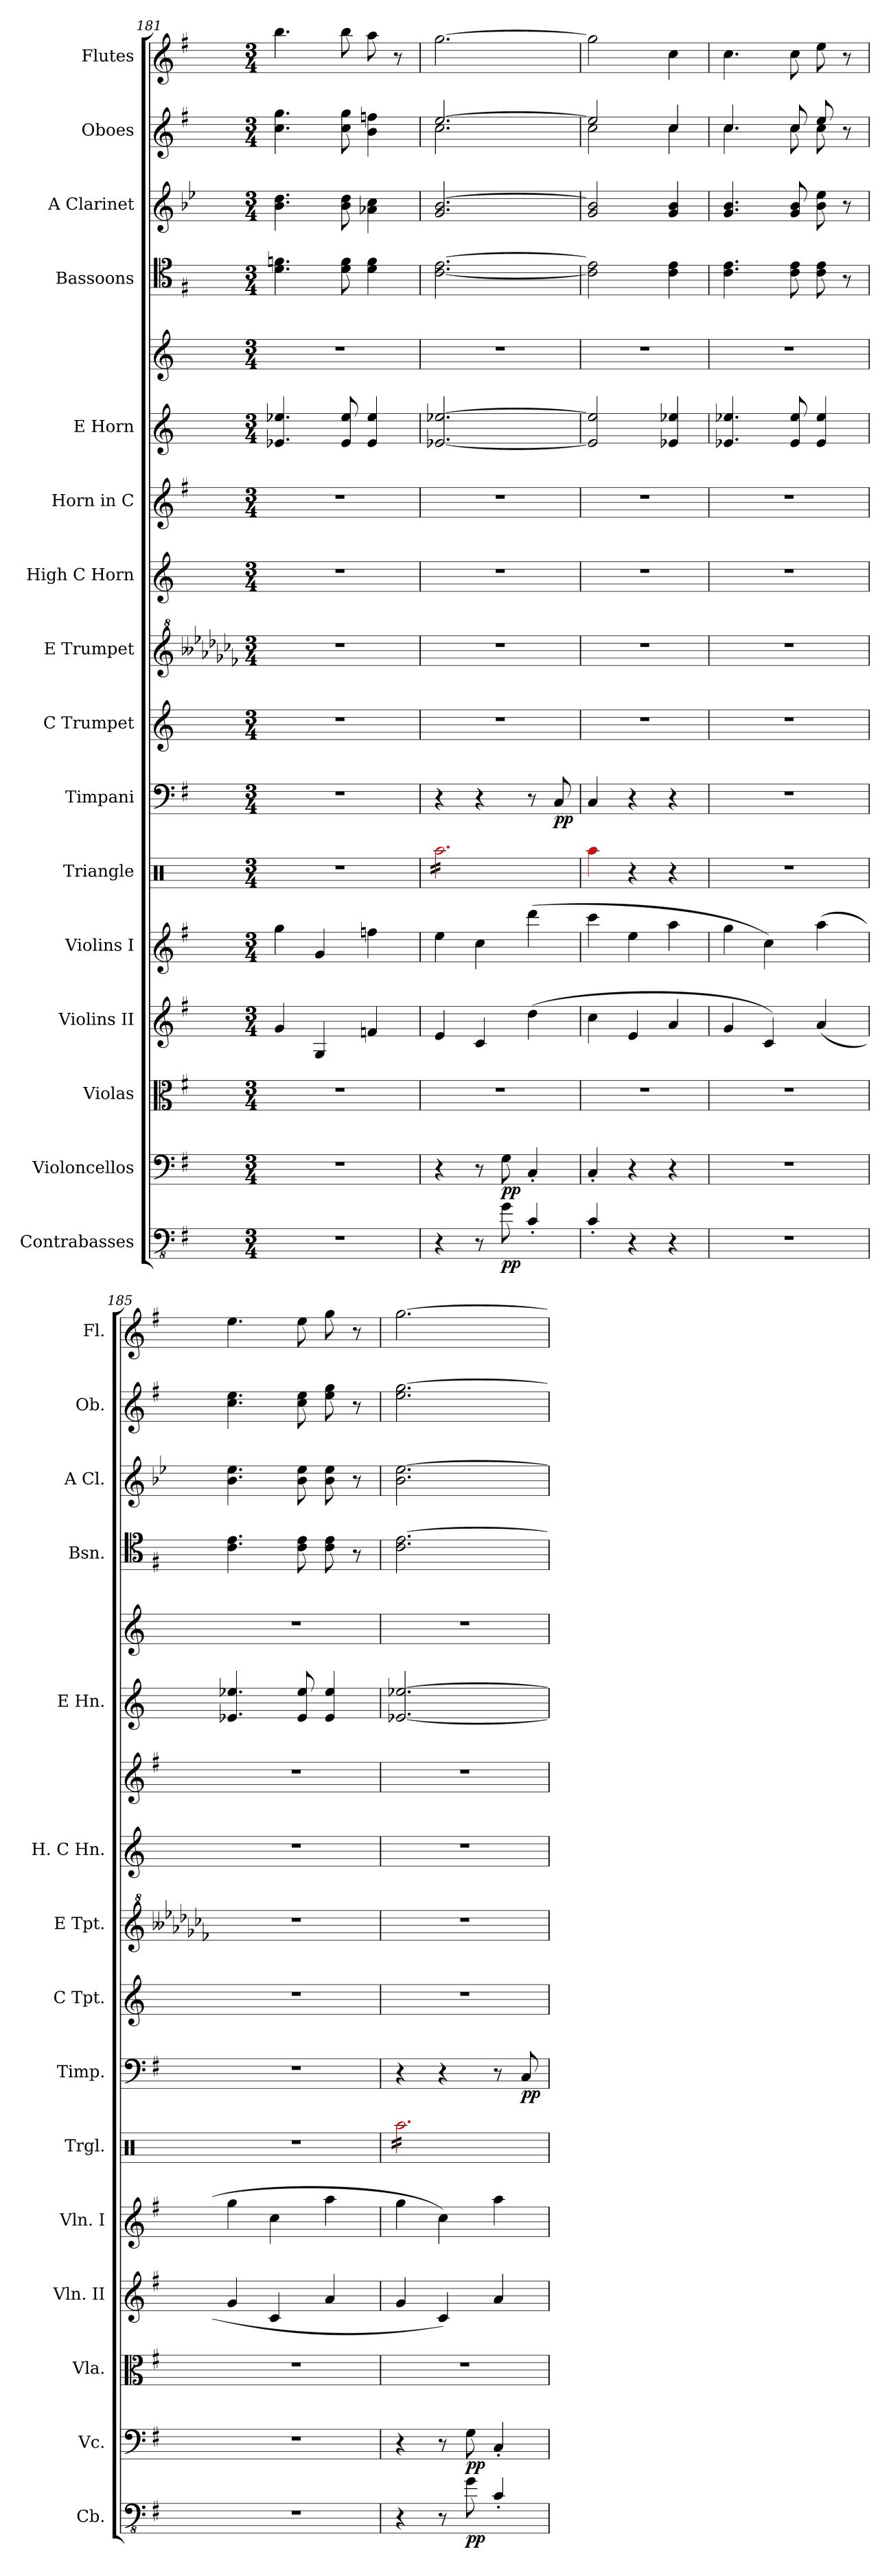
**kern	**dynam	**kern	**dynam	**kern	**kern	**kern	**kern	**kern	**dynam	**kern	**kern	**kern	**kern	**kern	**kern	**kern	**kern	**kern	**kern
*part16	*part16	*part15	*part15	*part14	*part13	*part12	*part11	*part10	*part10	*part9	*part8	*part7	*part6	*part5	*part5	*part4	*part3	*part2	*part1
*staff17	*staff17	*staff16	*staff16	*staff15	*staff14	*staff13	*staff12	*staff11	*staff11	*staff10	*staff9	*staff8	*staff7	*staff6	*staff5	*staff4	*staff3	*staff2	*staff1
*I"Contrabasses	*	*I"Violoncellos	*	*I"Violas	*I"Violins II	*I"Violins I	*I"Triangle	*I"Timpani	*	*I"C Trumpet	*I"E Trumpet	*I"High C Horn	*I"Horn in C	*I"E Horn	*	*I"Bassoons	*I"A Clarinet	*I"Oboes	*I"Flutes
*I'Cb.	*	*I'Vc.	*	*I'Vla.	*I'Vln. II	*I'Vln. I	*I'Trgl.	*I'Timp.	*	*I'C Tpt.	*I'E Tpt.	*I'H. C Hn.	*	*I'E Hn.	*	*I'Bsn.	*I'A Cl.	*I'Ob.	*I'Fl.
*clefFv4	*	*clefF4	*	*clefC3	*clefG2	*clefG2	*clefX	*clefF4	*	*clefG2	*clefG^2	*clefG2	*clefG2	*clefG2	*clefG2	*clefC4	*clefG2	*clefG2	*clefG2
*ITrd7c12	*	*	*	*	*	*	*	*	*	*	*ITrd-3c-4	*ITrd7c12	*ITrd7c12	*ITrd5c8	*ITrd5c8	*	*ITrd2c3	*	*
*k[f#]	*	*k[f#]	*	*k[f#]	*k[f#]	*k[f#]	*k[]	*k[f#]	*	*k[]	*k[b--e-a-d-g-c-f-]	*k[]	*k[f#]	*k[f#c#g#d#]	*k[f#c#g#d#]	*k[f#]	*k[f#]	*k[f#]	*k[f#]
*M3/4	*	*M3/4	*	*M3/4	*M3/4	*M3/4	*M3/4	*M3/4	*	*M3/4	*M3/4	*M3/4	*M3/4	*M3/4	*M3/4	*M3/4	*M3/4	*M3/4	*M3/4
=181	=181	=181	=181	=181	=181	=181	=181	=181	=181	=181	=181	=181	=181	=181	=181	=181	=181	=181	=181
2.r	.	2.r	.	2.r	4g/	4gg\	2.r	2.r	.	2.r	2.r	2.r	2.r	4.Gn/ 4.gn/	2.r	4.d\ 4.fn\	4.g\ 4.b\	4.cc\ 4.gg\	4.bb\
.	.	.	.	.	4G/	4g/	.	.	.	.	.	.	.	.	.	.	.	.	.
.	.	.	.	.	.	.	.	.	.	.	.	.	.	8G/ 8g/	.	8d\ 8f\	8g\ 8b\	8cc\ 8gg\	8bb\
.	.	.	.	.	4fn/	4ffn\	.	.	.	.	.	.	.	4G/ 4g/	.	4d\ 4f\	4fn\ 4a\	4b\ 4ffn\	8aa\
.	.	.	.	.	.	.	.	.	.	.	.	.	.	.	.	.	.	.	8r
=182	=182	=182	=182	=182	=182	=182	=182	=182	=182	=182	=182	=182	=182	=182	=182	=182	=182	=182	=182
*	*	*	*	*	*	*	*	*	*	*	*	*	*	*	*	*	*	*^	*
*	*	*	*	*	*	*	*tremolo	*	*	*	*	*	*	*	*	*	*	*	*	*
4r	.	4r	.	2.r	4e/	4ee\	16aa\LL	4r	.	2.r	2.r	2.r	2.r	[2.Gn/ [2.gn/	2.r	[2.c\ [2.e\	2.e/ [2.g/	[2.ee/	2.cc\	[2.gg\
.	.	.	.	.	.	.	16aa\	.	.	.	.	.	.	.	.	.	.	.	.	.
.	.	.	.	.	.	.	16aa\	.	.	.	.	.	.	.	.	.	.	.	.	.
.	.	.	.	.	.	.	16aa\	.	.	.	.	.	.	.	.	.	.	.	.	.
8r	.	8r	.	.	4c/	4cc\	16aa\	4r	.	.	.	.	.	.	.	.	.	.	.	.
.	.	.	.	.	.	.	16aa\	.	.	.	.	.	.	.	.	.	.	.	.	.
!	!LO:DY:b	!	!LO:DY:b	!	!	!	!	!	!	!	!	!	!	!	!	!	!	!	!	!
8GG\	pp	8G\	pp	.	.	.	16aa\	.	.	.	.	.	.	.	.	.	.	.	.	.
.	.	.	.	.	.	.	16aa\	.	.	.	.	.	.	.	.	.	.	.	.	.
4CC'/	.	4C'/	.	.	(>4dd\	(>4ddd\	16aa\	8r	.	.	.	.	.	.	.	.	.	.	.	.
.	.	.	.	.	.	.	16aa\	.	.	.	.	.	.	.	.	.	.	.	.	.
!	!	!	!	!	!	!	!	!	!LO:DY:b	!	!	!	!	!	!	!	!	!	!	!
.	.	.	.	.	.	.	16aa\	8C/	pp	.	.	.	.	.	.	.	.	.	.	.
.	.	.	.	.	.	.	16aa\JJ	.	.	.	.	.	.	.	.	.	.	.	.	.
*	*	*	*	*	*	*	*Xtremolo	*	*	*	*	*	*	*	*	*	*	*	*	*
=183	=183	=183	=183	=183	=183	=183	=183	=183	=183	=183	=183	=183	=183	=183	=183	=183	=183	=183	=183	=183
4CC'/	.	4C'/	.	2.r	4cc\	4ccc\	4aa\	4C/	.	2.r	2.r	2.r	2.r	2G/] 2g/]	2.r	2c\] 2e\]	2e/ 2g/]	2ee/]	2cc\	2gg\]
4r	.	4r	.	.	4e/	4ee\	4r	4r	.	.	.	.	.	.	.	.	.	.	.	.
4r	.	4r	.	.	4a/	4aa\	4r	4r	.	.	.	.	.	4Gn/ 4gn/	.	4c\ 4e\	4e/ 4g/	4cc/	4cc\	4cc\
=184	=184	=184	=184	=184	=184	=184	=184	=184	=184	=184	=184	=184	=184	=184	=184	=184	=184	=184	=184	=184
2.r	.	2.r	.	2.r	4g/	4gg\	2.r	2.r	.	2.r	2.r	2.r	2.r	4.Gn/ 4.gn/	2.r	4.c\ 4.e\	4.e/ 4.g/	4.cc/	4.cc\	4.cc\
.	.	.	.	.	4c/)	4cc\)	.	.	.	.	.	.	.	.	.	.	.	.	.	.
.	.	.	.	.	.	.	.	.	.	.	.	.	.	8G/ 8g/	.	8c\ 8e\	8e/ 8g/	8cc/	8cc\	8cc\
.	.	.	.	.	(>4a/	(>4aa\	.	.	.	.	.	.	.	4G/ 4g/	.	8c\ 8e\	8g\ 8cc\	8ee/	8cc\	8ee\
.	.	.	.	.	.	.	.	.	.	.	.	.	.	.	.	8r	8r	8r	8ryy	8r
*	*	*	*	*	*	*	*	*	*	*	*	*	*	*	*	*	*	*v	*v	*
!!LO:PB:g=z
=185	=185	=185	=185	=185	=185	=185	=185	=185	=185	=185	=185	=185	=185	=185	=185	=185	=185	=185	=185
2.r	.	2.r	.	2.r	4g/	4gg\	2.r	2.r	.	2.r	2.r	2.r	2.r	4.Gn/ 4.gn/	2.r	4.c\ 4.e\	4.g\ 4.cc\	4.cc\ 4.ee\	4.ee\
.	.	.	.	.	4c/	4cc\	.	.	.	.	.	.	.	.	.	.	.	.	.
.	.	.	.	.	.	.	.	.	.	.	.	.	.	8G/ 8g/	.	8c\ 8e\	8g\ 8cc\	8cc\ 8ee\	8ee\
.	.	.	.	.	4a/	4aa\	.	.	.	.	.	.	.	4G/ 4g/	.	8c\ 8e\	8g\ 8cc\	8ee\ 8gg\	8gg\
.	.	.	.	.	.	.	.	.	.	.	.	.	.	.	.	8r	8r	8r	8r
=186	=186	=186	=186	=186	=186	=186	=186	=186	=186	=186	=186	=186	=186	=186	=186	=186	=186	=186	=186
*	*	*	*	*	*	*	*tremolo	*	*	*	*	*	*	*	*	*	*	*	*
4r	.	4r	.	2.r	4g/	4gg\	16aa\LL	4r	.	2.r	2.r	2.r	2.r	[2.Gn/ [2.gn/	2.r	2.c\ [2.e\	2.g\ [2.cc\	2.ee\ [2.gg\	[2.gg\
.	.	.	.	.	.	.	16aa\	.	.	.	.	.	.	.	.	.	.	.	.
.	.	.	.	.	.	.	16aa\	.	.	.	.	.	.	.	.	.	.	.	.
.	.	.	.	.	.	.	16aa\	.	.	.	.	.	.	.	.	.	.	.	.
8r	.	8r	.	.	4c/)	4cc\)	16aa\	4r	.	.	.	.	.	.	.	.	.	.	.
.	.	.	.	.	.	.	16aa\	.	.	.	.	.	.	.	.	.	.	.	.
!	!LO:DY:b	!	!LO:DY:b	!	!	!	!	!	!	!	!	!	!	!	!	!	!	!	!
8GG\	pp	8G\	pp	.	.	.	16aa\	.	.	.	.	.	.	.	.	.	.	.	.
.	.	.	.	.	.	.	16aa\	.	.	.	.	.	.	.	.	.	.	.	.
4CC'/	.	4C'/	.	.	4a/	4aa\	16aa\	8r	.	.	.	.	.	.	.	.	.	.	.
.	.	.	.	.	.	.	16aa\	.	.	.	.	.	.	.	.	.	.	.	.
!	!	!	!	!	!	!	!	!	!LO:DY:b	!	!	!	!	!	!	!	!	!	!
.	.	.	.	.	.	.	16aa\	8C/	pp	.	.	.	.	.	.	.	.	.	.
.	.	.	.	.	.	.	16aa\JJ	.	.	.	.	.	.	.	.	.	.	.	.
*	*	*	*	*	*	*	*Xtremolo	*	*	*	*	*	*	*	*	*	*	*	*
=	=	=	=	=	=	=	=	=	=	=	=	=	=	=	=	=	=	=	=
*-	*-	*-	*-	*-	*-	*-	*-	*-	*-	*-	*-	*-	*-	*-	*-	*-	*-	*-	*-
